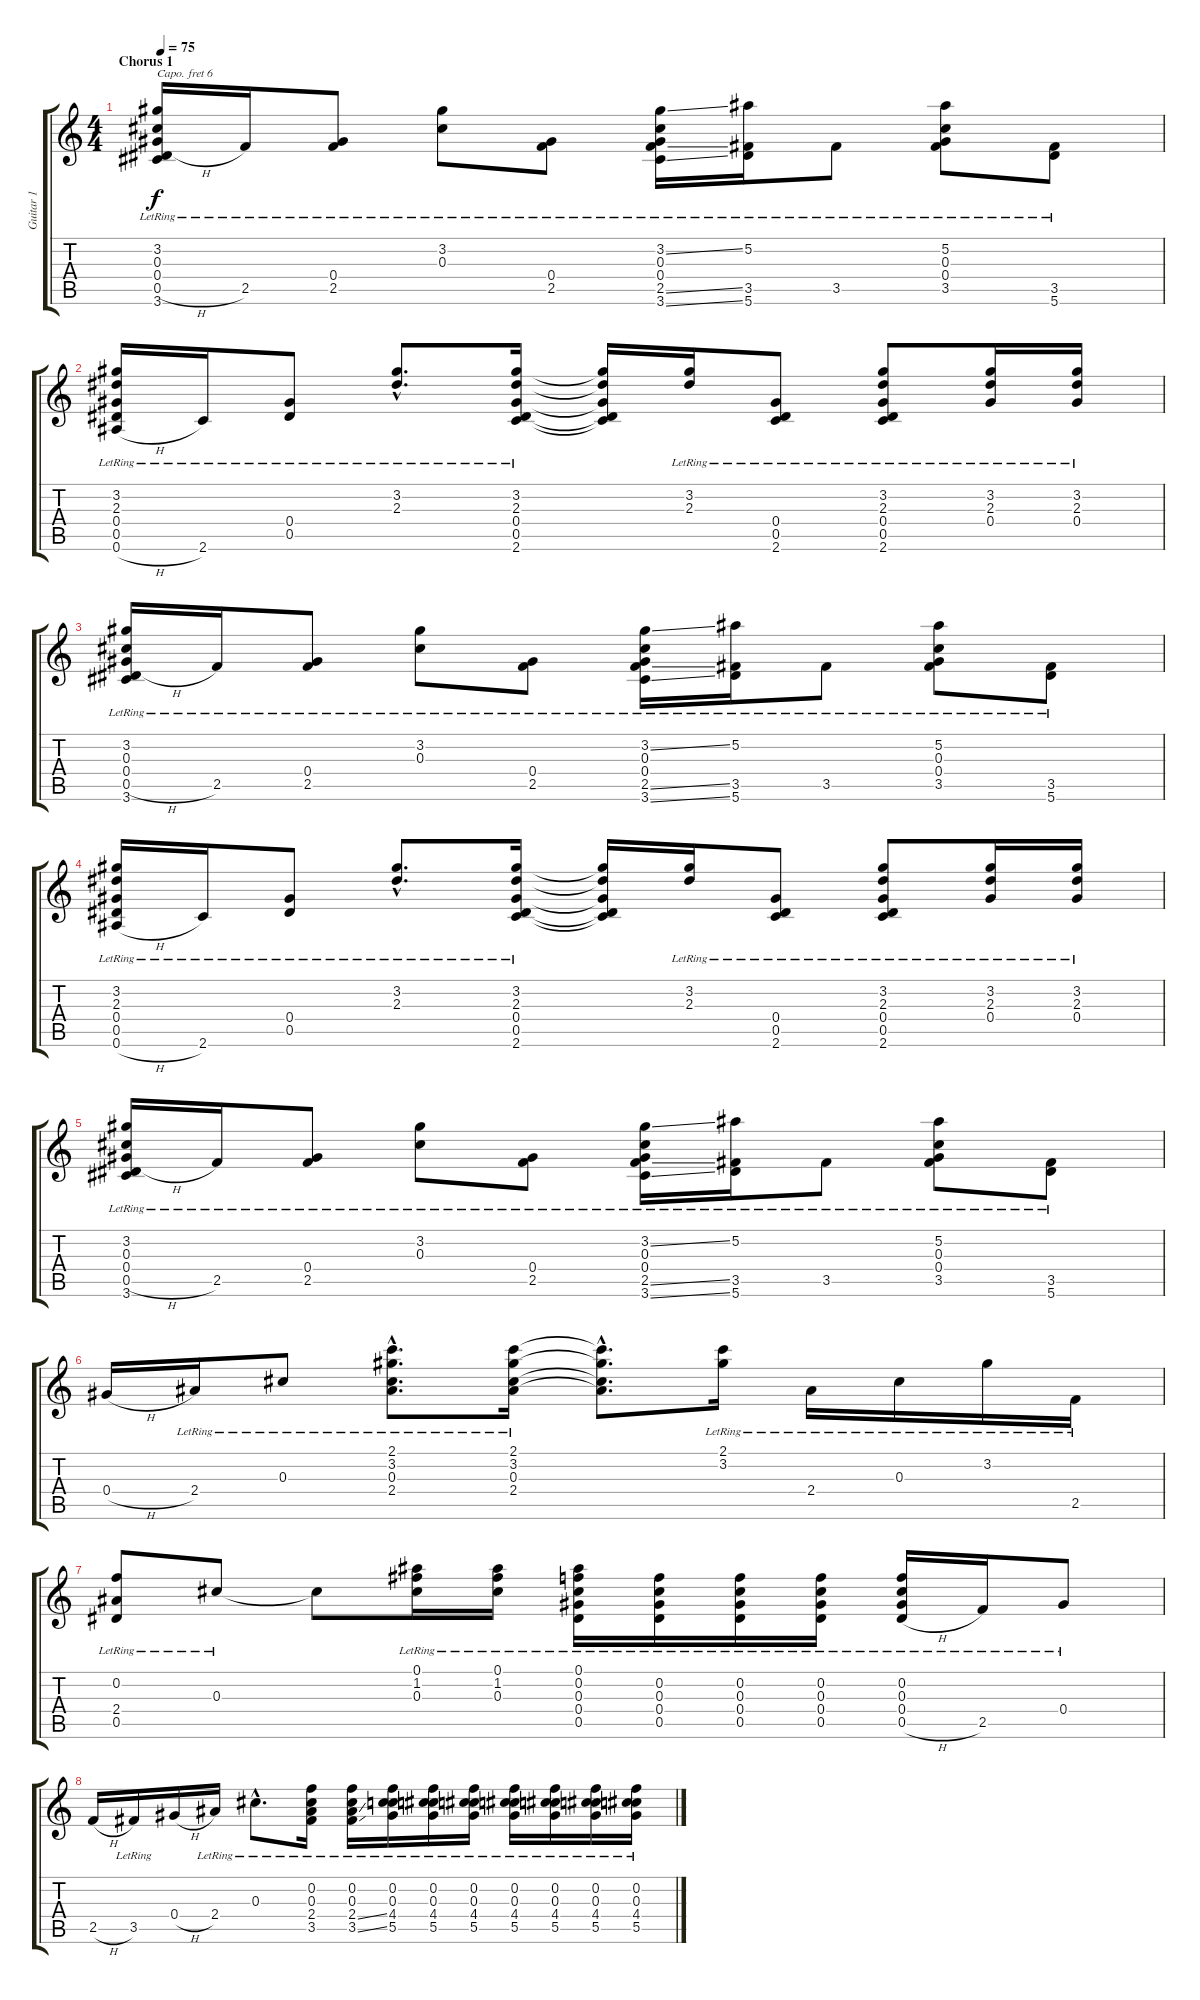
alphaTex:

\track ("Guitar 1" "Guitar 1") {instrument acousticguitarsteel}
\staff {score tabs}
\capo 6
\tuning (E4 B3 G3 D3 A2 E2) {hide}
\ts (4 4)
\section ("" "Chorus 1")
\tempo 75
\clef g2
\ks c
(3.2{lr} 0.3{lr} 0.4{lr} 0.5{h} 3.6{lr}).16{dy f} 2.5{lr}.16 (0.4{lr} 2.5{lr}).8 (3.2{lr} 0.3{lr}).8 (0.4{lr} 2.5{lr}).8 (3.2{ss} 0.3{lr} 0.4{lr} 2.5{ss} 3.6{ss}).16 (5.2{lr} 3.5{lr} 5.6{lr}).16 3.5{lr}.8 (5.2{lr} 0.3{lr} 0.4{lr} 3.5{lr}).8 (3.5{lr} 5.6{lr}).8 |
(3.2{lr} 2.3{lr} 0.4{lr} 0.5{lr} 0.6{h}).16 2.6{lr}.16 (0.4{lr} 0.5{lr}).8 (3.2{hac lr} 2.3{hac lr}).8{d} (3.2{lr} 2.3{lr} 0.4{lr} 0.5{lr} 2.6{lr}).16 (3.2{t} 2.3{t} 0.4{t} 0.5{t} 2.6{t}).16 (3.2{lr} 2.3{lr}).16 (0.4{lr} 0.5{lr} 2.6{lr}).8 (3.2{lr} 2.3{lr} 0.4{lr} 0.5{lr} 2.6{lr}).8 (3.2{lr} 2.3{lr} 0.4{lr}).16 (3.2{lr} 2.3{lr} 0.4{lr}).16 |
(3.2{lr} 0.3{lr} 0.4{lr} 0.5{h} 3.6{lr}).16 2.5{lr}.16 (0.4{lr} 2.5{lr}).8 (3.2{lr} 0.3{lr}).8 (0.4{lr} 2.5{lr}).8 (3.2{ss} 0.3{lr} 0.4{lr} 2.5{ss} 3.6{ss}).16 (5.2{lr} 3.5{lr} 5.6{lr}).16 3.5{lr}.8 (5.2{lr} 0.3{lr} 0.4{lr} 3.5{lr}).8 (3.5{lr} 5.6{lr}).8 |
(3.2{lr} 2.3{lr} 0.4{lr} 0.5{lr} 0.6{h}).16 2.6{lr}.16 (0.4{lr} 0.5{lr}).8 (3.2{hac lr} 2.3{hac lr}).8{d} (3.2{lr} 2.3{lr} 0.4{lr} 0.5{lr} 2.6{lr}).16 (3.2{t} 2.3{t} 0.4{t} 0.5{t} 2.6{t}).16 (3.2{lr} 2.3{lr}).16 (0.4{lr} 0.5{lr} 2.6{lr}).8 (3.2{lr} 2.3{lr} 0.4{lr} 0.5{lr} 2.6{lr}).8 (3.2{lr} 2.3{lr} 0.4{lr}).16 (3.2{lr} 2.3{lr} 0.4{lr}).16 |
(3.2{lr} 0.3{lr} 0.4{lr} 0.5{h} 3.6{lr}).16 2.5{lr}.16 (0.4{lr} 2.5{lr}).8 (3.2{lr} 0.3{lr}).8 (0.4{lr} 2.5{lr}).8 (3.2{ss} 0.3{lr} 0.4{lr} 2.5{ss} 3.6{ss}).16 (5.2{lr} 3.5{lr} 5.6{lr}).16 3.5{lr}.8 (5.2{lr} 0.3{lr} 0.4{lr} 3.5{lr}).8 (3.5{lr} 5.6{lr}).8 |
0.4{h}.16 2.4{lr}.16 0.3{lr}.8 (2.1{hac lr} 3.2{hac lr} 0.3{hac lr} 2.4{hac lr}).8{d} (2.1{lr} 3.2{lr} 0.3{lr} 2.4{lr}).16 (2.1{hac t} 3.2{hac t} 0.3{hac t} 2.4{hac t}).8{d} (2.1{lr} 3.2{lr}).16 2.4{lr}.16 0.3{lr}.16 3.2{lr}.16 2.5{lr}.16 |
(0.2{lr} 2.4{lr} 0.5{lr}).8 0.3{lr}.8 0.3{t}.8 (0.1{lr} 1.2{lr} 0.3{lr}).16 (0.1{lr} 1.2{lr} 0.3{lr}).16 (0.1{lr} 0.2{lr} 0.3{lr} 0.4{lr} 0.5{lr}).16 (0.2{lr} 0.3{lr} 0.4{lr} 0.5{lr}).16 (0.2{lr} 0.3{lr} 0.4{lr} 0.5{lr}).16 (0.2{lr} 0.3{lr} 0.4{lr} 0.5{lr}).16 (0.2{lr} 0.3{lr} 0.4{lr} 0.5{h}).16 2.5{lr}.16 0.4{lr}.8 |
2.5{h}.16 3.5{lr}.16 0.4{h}.16 2.4{lr}.16 0.3{hac lr}.8{d} (0.2{lr} 0.3{lr} 2.4{lr} 3.5{lr}).16 (0.2{lr} 0.3{lr} 2.4{ss} 3.5{ss}).16 (0.2{lr} 0.3{lr} 4.4{lr} 5.5{lr}).16 (0.2{lr} 0.3{lr} 4.4{lr} 5.5{lr}).16 (0.2{lr} 0.3{lr} 4.4{lr} 5.5{lr}).16 (0.2{lr} 0.3{lr} 4.4{lr} 5.5{lr}).16 (0.2{lr} 0.3{lr} 4.4{lr} 5.5{lr}).16 (0.2{lr} 0.3{lr} 4.4{lr} 5.5{lr}).16 (0.2{lr} 0.3{lr} 4.4{lr} 5.5{lr}).16
